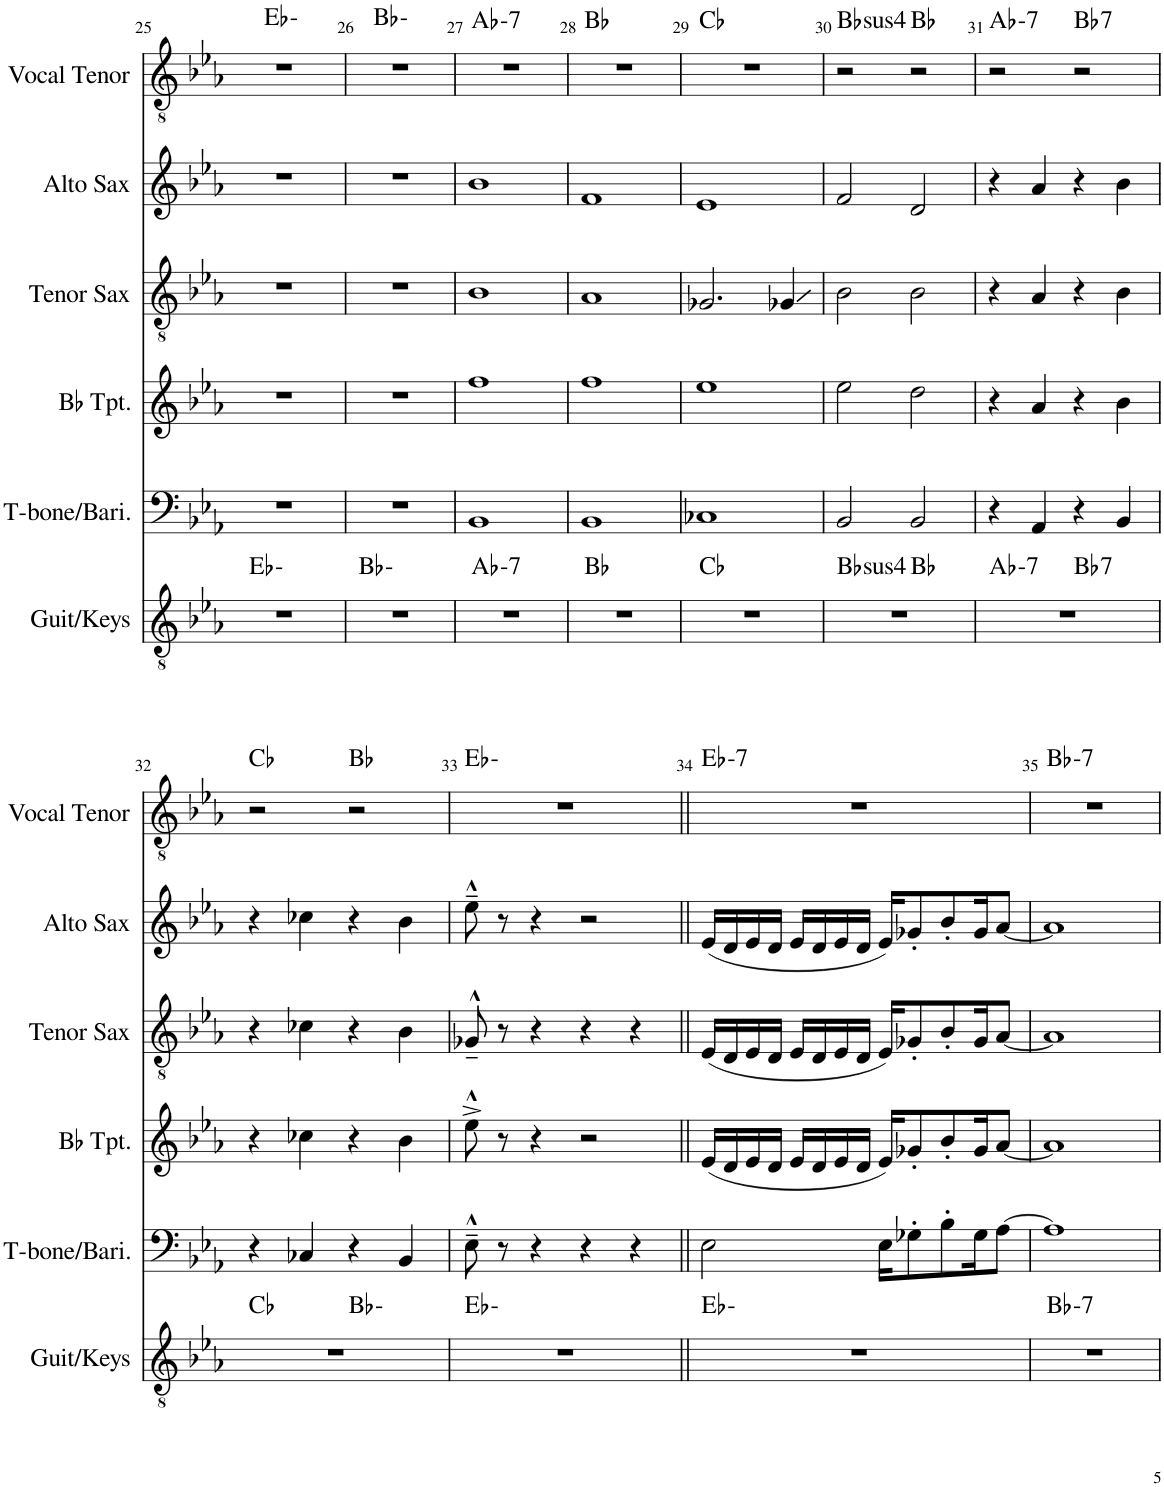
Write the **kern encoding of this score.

**kern	**harte	**kern	**kern	**kern	**kern	**kern	**harte
*part6	*part6	*part5	*part4	*part3	*part2	*part1	*part1
*staff6	*	*staff5	*staff4	*staff3	*staff2	*staff1	*
*I"Guit/Keys	*	*I"T-bone/Bari	*I"Bb Trumpet	*I"Tenor Sax	*I"Alto Sax	*I"Vocal Tenor	*
*I'Guit/Keys	*	*I'T-bone/Bari.	*I'Bb Tpt.	*I'Tenor Sax	*I'Alto Sax	*I'Vocal Tenor	*
!!LO:PB:g=z
*clefGv2	*	*clefF4	*clefG2	*clefGv2	*clefG2	*clefGv2	*
*	*	*	*ITrd1c2	*ITrd8c14	*ITrd5c9	*	*
*k[b-e-a-]	*	*k[b-e-a-]	*k[b-e-a-]	*k[b-e-a-]	*k[b-e-a-]	*k[b-e-a-]	*
*M4/4	*	*M4/4	*M4/4	*M4/4	*M4/4	*M4/4	*
=25	=25	=25	=25	=25	=25	=25	=25
1r	Eb:min	1r	1r	1r	1r	1r	Eb:min
=26	=26	=26	=26	=26	=26	=26	=26
1r	Bb:min	1r	1r	1r	1r	1r	Bb:min
=27	=27	=27	=27	=27	=27	=27	=27
!	!LO:H:kt=7	!	!	!	!	!	!LO:H:kt=7
1r	Ab:min7	1BB-	1ff	1B-	1b-	1r	Ab:min7
=28	=28	=28	=28	=28	=28	=28	=28
1r	Bb:maj	1BB-	1ff	1A-	1f	1r	Bb:maj
=29	=29	=29	=29	=29	=29	=29	=29
1r	Cb:maj	1C-X	1ee-	2.G-X/	1e-	1r	Cb:maj
.	.	.	.	4G-X/	.	.	.
=30	=30	=30	=30	=30	=30	=30	=30
!	!LO:H:kt=4	!	!	!	!	!	!LO:H:kt=4
*^	*	*	*	*	*	*	*
1r	2ryy	Bb:sus4	2BB-/	2ee-\	2B-\	2f/	2r	Bb:sus4
.	2ryy	Bb:maj	2BB-/	2dd\	2B-\	2d/	2r	Bb:maj
=31	=31	=31	=31	=31	=31	=31	=31	=31
!	!	!LO:H:kt=7	!	!	!	!	!	!LO:H:kt=7
1r	2ryy	Ab:min7	4r	4r	4r	4r	2r	Ab:min7
.	.	.	4AA-/	4a-/	4A-/	4a-/	.	.
!	!	!LO:H:kt=7	!	!	!	!	!	!LO:H:kt=7
.	2ryy	Bb:7	4r	4r	4r	4r	2r	Bb:7
.	.	.	4BB-/	4b-\	4B-\	4b-\	.	.
!!LO:LB:g=z
=32	=32	=32	=32	=32	=32	=32	=32	=32
1r	2ryy	Cb:maj	4r	4r	4r	4r	2r	Cb:maj
.	.	.	4C-X/	4cc-X\	4c-X\	4cc-X\	.	.
.	2ryy	Bb:min	4r	4r	4r	4r	2r	Bb:maj
.	.	.	4BB-/	4b-\	4B-\	4b-\	.	.
*v	*v	*	*	*	*	*	*	*
=33	=33	=33	=33	=33	=33	=33	=33
1r	Eb:min	8E-~^^\	8ee-^^^\	8G-X~^^/	8ee-~^^\	1r	Eb:min
.	.	8r	8r	8r	8r	.	.
.	.	4r	4r	4r	4r	.	.
.	.	4r	2r	4r	2r	.	.
.	.	4r	.	4r	.	.	.
=34||	=34||	=34||	=34||	=34||	=34||	=34||	=34||
!	!	!	!	!	!	!	!LO:H:kt=7
1r	Eb:min	2E-\	(16e-/LL	(16E-/LL	(16e-/LL	1r	Eb:min7
.	.	.	16d/	16D/	16d/	.	.
.	.	.	16e-/	16E-/	16e-/	.	.
.	.	.	16d/JJ	16D/JJ	16d/JJ	.	.
.	.	.	16e-/LL	16E-/LL	16e-/LL	.	.
.	.	.	16d/	16D/	16d/	.	.
.	.	.	16e-/	16E-/	16e-/	.	.
.	.	.	16d/JJ	16D/JJ	16d/JJ	.	.
.	.	16E-\KL	16e-/KL)	16E-/KL)	16e-/KL)	.	.
.	.	8G-X'\	8g-X'/	8G-X'/	8g-X'/	.	.
.	.	8B-'\	8b-'/	8B-'/	8b-'/	.	.
.	.	16G-\K	16g-/K	16G-/K	16g-/K	.	.
.	.	[8A-\J	[8a-/J	[8A-/J	[8a-/J	.	.
=35	=35	=35	=35	=35	=35	=35	=35
!	!LO:H:kt=7	!	!	!	!	!	!LO:H:kt=7
1r	Bb:min7	1A-]	1a-]	1A-]	1a-]	1r	Bb:min7
=	=	=	=	=	=	=	=
*-	*-	*-	*-	*-	*-	*-	*-
